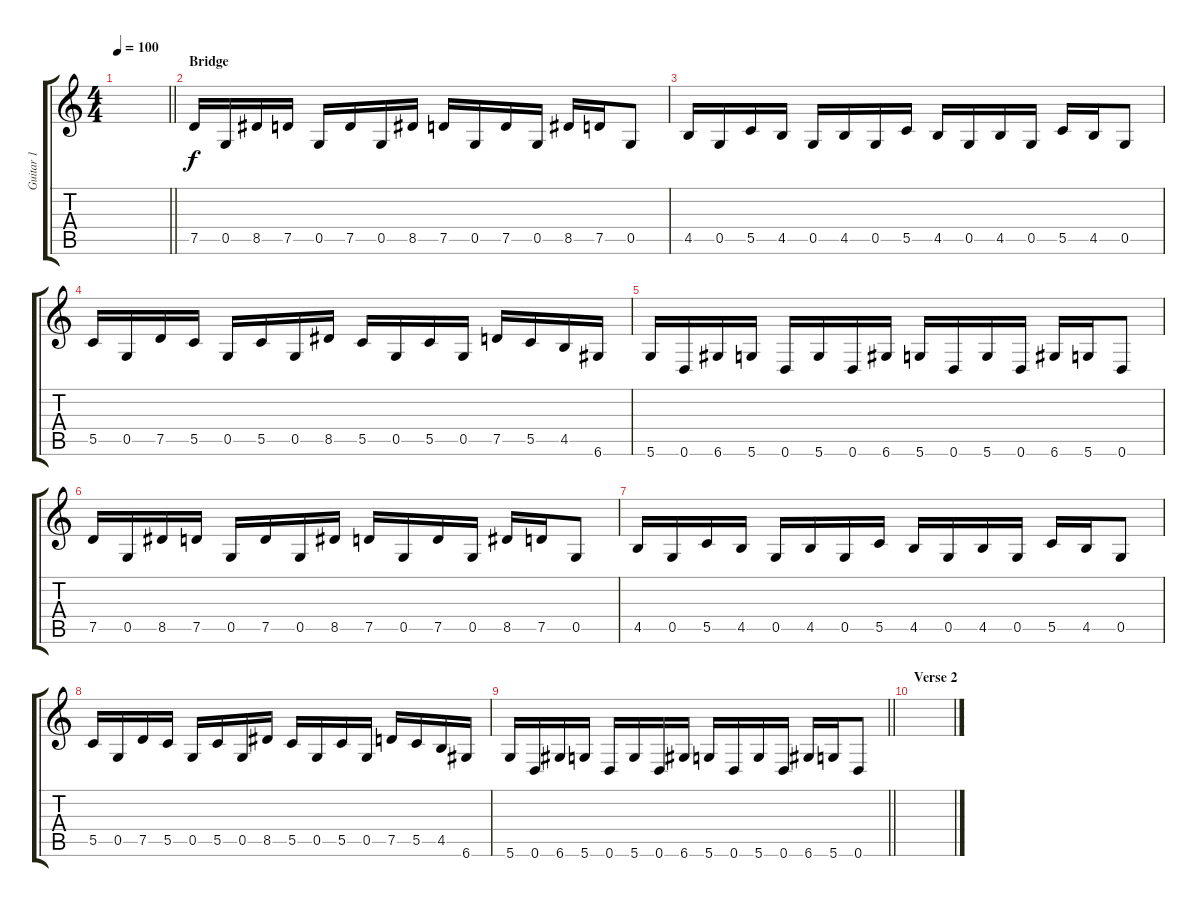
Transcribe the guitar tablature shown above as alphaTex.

\track ("Guitar 1" "Guitar 1") {instrument distortionguitar}
\staff {score tabs}
\tuning (D4 A3 F3 C3 G2 D2) {hide}
\ts (4 4)
\tempo 100
\clef g2
\barLineRight lightlight
\ks c
|
\section ("" "Bridge")
7.5.16 0.5.16 8.5.16 7.5.16 0.5.16 7.5.16 0.5.16 8.5.16 7.5.16 0.5.16 7.5.16 0.5.16 8.5.16 7.5.16 0.5.8 |
4.5.16 0.5.16 5.5.16 4.5.16 0.5.16 4.5.16 0.5.16 5.5.16 4.5.16 0.5.16 4.5.16 0.5.16 5.5.16 4.5.16 0.5.8 |
5.5.16 0.5.16 7.5.16 5.5.16 0.5.16 5.5.16 0.5.16 8.5.16 5.5.16 0.5.16 5.5.16 0.5.16 7.5.16 5.5.16 4.5.16 6.6.16 |
5.6.16 0.6.16 6.6.16 5.6.16 0.6.16 5.6.16 0.6.16 6.6.16 5.6.16 0.6.16 5.6.16 0.6.16 6.6.16 5.6.16 0.6.8 |
7.5.16 0.5.16 8.5.16 7.5.16 0.5.16 7.5.16 0.5.16 8.5.16 7.5.16 0.5.16 7.5.16 0.5.16 8.5.16 7.5.16 0.5.8 |
4.5.16 0.5.16 5.5.16 4.5.16 0.5.16 4.5.16 0.5.16 5.5.16 4.5.16 0.5.16 4.5.16 0.5.16 5.5.16 4.5.16 0.5.8 |
5.5.16 0.5.16 7.5.16 5.5.16 0.5.16 5.5.16 0.5.16 8.5.16 5.5.16 0.5.16 5.5.16 0.5.16 7.5.16 5.5.16 4.5.16 6.6.16 |
\barLineRight lightlight
5.6.16 0.6.16 6.6.16 5.6.16 0.6.16 5.6.16 0.6.16 6.6.16 5.6.16 0.6.16 5.6.16 0.6.16 6.6.16 5.6.16 0.6.8 |
\section ("" "Verse 2")
